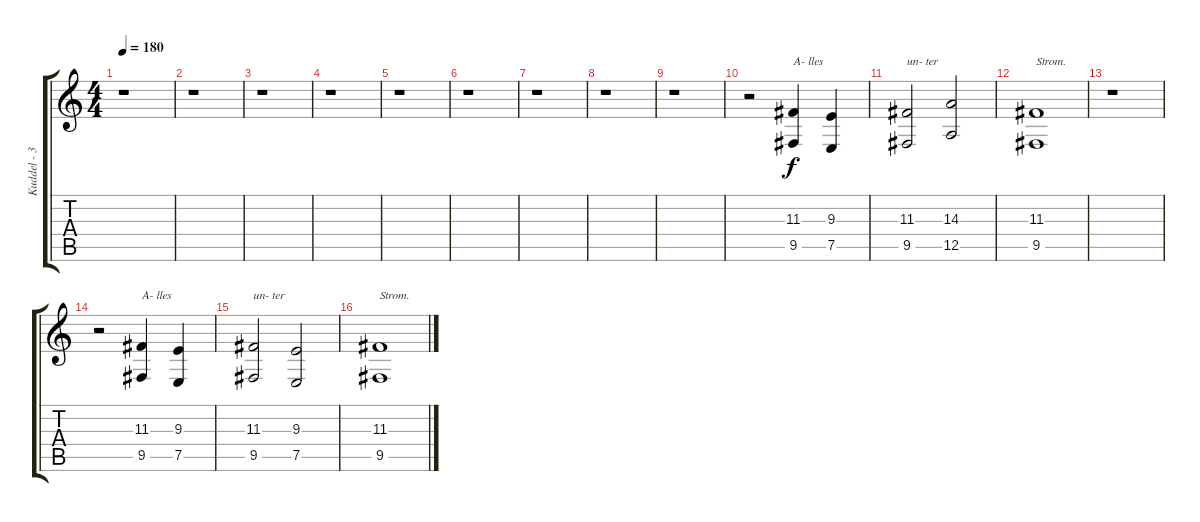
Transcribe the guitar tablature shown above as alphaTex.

\track ("Kuddel - 3. Stimme" "Kuddel - 3") {instrument lead2sawtooth}
\staff {score tabs}
\tuning (E4 B3 G3 D3 A2 E2) {hide}
\ts (4 4)
\tempo 180
\clef g2
\ks c
r.1{dy f} |
r.1 |
r.1 |
r.1 |
r.1 |
r.1 |
r.1 |
r.1 |
r.1 |
r.2 (11.3 9.5).4{txt "A- lles"} (9.3 7.5).4 |
(11.3 9.5).2{txt "un- ter"} (14.3 12.5).2 |
(11.3 9.5).1{txt "Strom."} |
r.1 |
r.2 (11.3 9.5).4{txt "A- lles"} (9.3 7.5).4 |
(11.3 9.5).2{txt "un- ter"} (9.3 7.5).2 |
(11.3 9.5).1{txt "Strom."}
